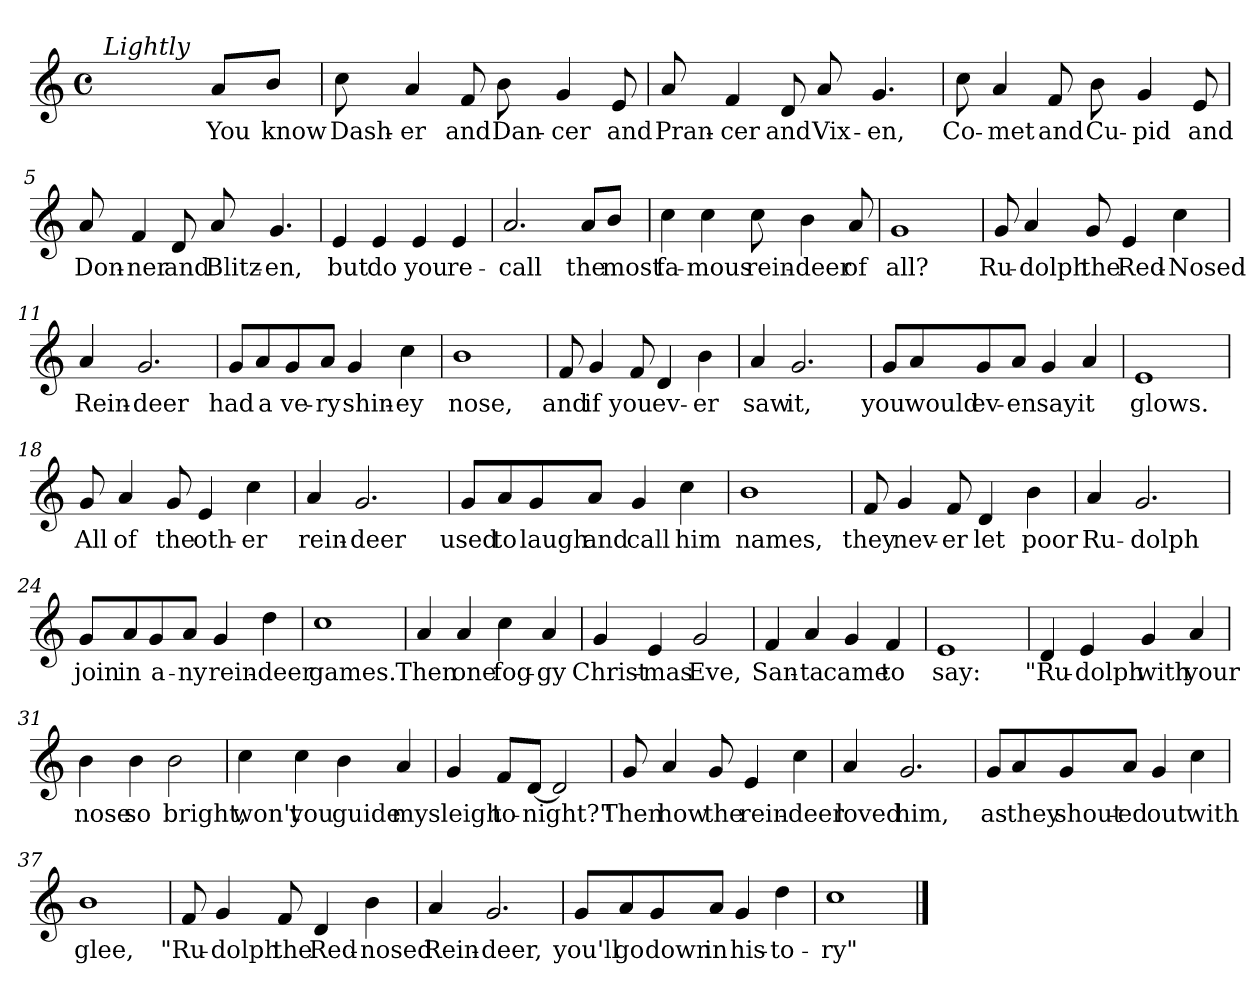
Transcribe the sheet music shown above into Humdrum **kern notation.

**kern	**text
*part1	*part1
*staff1	*staff1
*clefG2	*
*k[]	*
*C:	*
*M4/4	*
*met(c)	*
=1	=1
!LO:TX:a:i:t=Lightly	!
2.ryy	.
!	!LO:LY:b
8a/L	You
!	!LO:LY:b
8b/J	know
=2	=2
!	!LO:LY:b
8cc\	Dash-
!	!LO:LY:b
4a/	-er
!	!LO:LY:b
8f/	and
!	!LO:LY:b
8b\	Dan-
!	!LO:LY:b
4g/	-cer
!	!LO:LY:b
8e/	and
=3	=3
!	!LO:LY:b
8a/	Pran-
!	!LO:LY:b
4f/	-cer
!	!LO:LY:b
8d/	and
!	!LO:LY:b
8a/	Vix-
!	!LO:LY:b
4.g/	-en,
=4	=4
!	!LO:LY:b
8cc\	Co-
!	!LO:LY:b
4a/	-met
!	!LO:LY:b
8f/	and
!	!LO:LY:b
8b\	Cu-
!	!LO:LY:b
4g/	-pid
!	!LO:LY:b
8e/	and
!!LO:LB:g=z
=5	=5
!	!LO:LY:b
8a/	Don-
!	!LO:LY:b
4f/	-ner
!	!LO:LY:b
8d/	and
!	!LO:LY:b
8a/	Blitz-
!	!LO:LY:b
4.g/	-en,
=6	=6
!	!LO:LY:b
4e/	but
!	!LO:LY:b
4e/	do
!	!LO:LY:b
4e/	you
!	!LO:LY:b
4e/	re-
=7	=7
!	!LO:LY:b
2.a/	-call
!	!LO:LY:b
8a/L	the
!	!LO:LY:b
8b/J	most
=8	=8
!	!LO:LY:b
4cc\	fa-
!	!LO:LY:b
4cc\	-mous
!	!LO:LY:b
8cc\	rein-
!	!LO:LY:b
4b\	-deer
!	!LO:LY:b
8a/	of
=9	=9
!	!LO:LY:b
1g	all?
!!LO:LB:g=z
=10	=10
!	!LO:LY:b
8g/	Ru-
!	!LO:LY:b
4a/	-dolph
!	!LO:LY:b
8g/	the
!	!LO:LY:b
4e/	Red-
!	!LO:LY:b
4cc\	-Nosed
=11	=11
!	!LO:LY:b
4a/	Rein-
!	!LO:LY:b
2.g/	-deer
=12	=12
!	!LO:LY:b
8g/L	had
!	!LO:LY:b
8a/	a
!	!LO:LY:b
8g/	ve-
!	!LO:LY:b
8a/J	-ry
!	!LO:LY:b
4g/	shin-
!	!LO:LY:b
4cc\	-ey
=13	=13
!	!LO:LY:b
1b	nose,
!!LO:LB:g=z
=14	=14
!	!LO:LY:b
8f/	and
!	!LO:LY:b
4g/	if
!	!LO:LY:b
8f/	you
!	!LO:LY:b
4d/	ev-
!	!LO:LY:b
4b\	-er
=15	=15
!	!LO:LY:b
4a/	saw
!	!LO:LY:b
2.g/	it,
=16	=16
!	!LO:LY:b
8g/L	you
!	!LO:LY:b
8a/	would
!	!LO:LY:b
8g/	ev-
!	!LO:LY:b
8a/J	-en
!	!LO:LY:b
4g/	say
!	!LO:LY:b
4a/	it
=17	=17
!	!LO:LY:b
1e	glows.
!!LO:LB:g=z
=18	=18
!	!LO:LY:b
8g/	All
!	!LO:LY:b
4a/	of
!	!LO:LY:b
8g/	the
!	!LO:LY:b
4e/	oth-
!	!LO:LY:b
4cc\	-er
=19	=19
!	!LO:LY:b
4a/	rein-
!	!LO:LY:b
2.g/	-deer
=20	=20
!	!LO:LY:b
8g/L	used
!	!LO:LY:b
8a/	to
!	!LO:LY:b
8g/	laugh
!	!LO:LY:b
8a/J	and
!	!LO:LY:b
4g/	call
!	!LO:LY:b
4cc\	him
=21	=21
!	!LO:LY:b
1b	names,
!!LO:LB:g=z
=22	=22
!	!LO:LY:b
8f/	they
!	!LO:LY:b
4g/	nev-
!	!LO:LY:b
8f/	-er
!	!LO:LY:b
4d/	let
!	!LO:LY:b
4b\	poor
=23	=23
!	!LO:LY:b
4a/	Ru-
!	!LO:LY:b
2.g/	-dolph
=24	=24
!	!LO:LY:b
8g/L	join
!	!LO:LY:b
8a/	in
!	!LO:LY:b
8g/	a-
!	!LO:LY:b
8a/J	-ny
!	!LO:LY:b
4g/	rein-
!	!LO:LY:b
4dd\	-deer
=25	=25
!	!LO:LY:b
1cc	games.
!!LO:LB:g=z
=26	=26
!	!LO:LY:b
4a/	Then
!	!LO:LY:b
4a/	one
!	!LO:LY:b
4cc\	fog-
!	!LO:LY:b
4a/	-gy
=27	=27
!	!LO:LY:b
4g/	Christ-
!	!LO:LY:b
4e/	-mas
!	!LO:LY:b
2g/	Eve,
=28	=28
!	!LO:LY:b
4f/	San-
!	!LO:LY:b
4a/	-ta
!	!LO:LY:b
4g/	came
!	!LO:LY:b
4f/	to
=29	=29
!	!LO:LY:b
1e	say:
!!LO:LB:g=z
=30	=30
!	!LO:LY:b
4d/	"Ru-
!	!LO:LY:b
4e/	-dolph
!	!LO:LY:b
4g/	with
!	!LO:LY:b
4a/	your
=31	=31
!	!LO:LY:b
4b\	nose
!	!LO:LY:b
4b\	so
!	!LO:LY:b
2b\	bright,
=32	=32
!	!LO:LY:b
4cc\	won't
!	!LO:LY:b
4cc\	you
!	!LO:LY:b
4b\	guide
!	!LO:LY:b
4a/	my
=33	=33
!	!LO:LY:b
4g/	sleigh
!	!LO:LY:b
8f/L	to-
!	!LO:LY:b
[8d/J	-night?"
2d/]	.
!!LO:LB:g=z
=34	=34
!	!LO:LY:b
8g/	Then
!	!LO:LY:b
4a/	how
!	!LO:LY:b
8g/	the
!	!LO:LY:b
4e/	rein-
!	!LO:LY:b
4cc\	-deer
=35	=35
!	!LO:LY:b
4a/	loved
!	!LO:LY:b
2.g/	him,
=36	=36
!	!LO:LY:b
8g/L	as
!	!LO:LY:b
8a/	they
!	!LO:LY:b
8g/	shout-
!	!LO:LY:b
8a/J	-ed
!	!LO:LY:b
4g/	out
!	!LO:LY:b
4cc\	with
=37	=37
!	!LO:LY:b
1b	glee,
!!LO:LB:g=z
=38	=38
!	!LO:LY:b
8f/	"Ru-
!	!LO:LY:b
4g/	-dolph
!	!LO:LY:b
8f/	the
!	!LO:LY:b
4d/	Red-
!	!LO:LY:b
4b\	-nosed
=39	=39
!	!LO:LY:b
4a/	Rein-
!	!LO:LY:b
2.g/	-deer,
=40	=40
!	!LO:LY:b
8g/L	you'll
!	!LO:LY:b
8a/	go
!	!LO:LY:b
8g/	down
!	!LO:LY:b
8a/J	in
!	!LO:LY:b
4g/	his-
!	!LO:LY:b
4dd\	-to-
=41	=41
!	!LO:LY:b
1cc	-ry"
==	==
*-	*-
